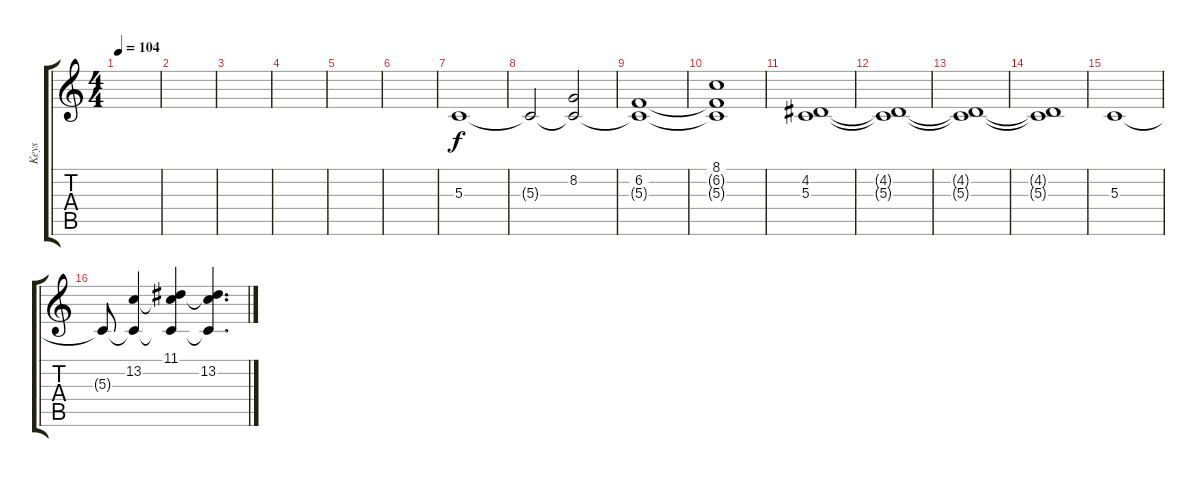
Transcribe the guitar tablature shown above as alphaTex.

\track ("Keys" "Keys") {instrument pad2warm}
\staff {score tabs}
\tuning (E4 B3 G3 D3 A2 E2) {hide}
\ts (4 4)
\tempo 104
\clef g2
\ks c
|
|
|
|
|
|
5.3.1{volume 11} |
5.3{t}.2 (8.2 5.3{t}).2 |
(6.2 5.3{t}).1 |
(8.1 6.2{t} 5.3{t}).1 |
(4.2 5.3).1 |
(4.2{t} 5.3{t}).1 |
(4.2{t} 5.3{t}).1{volume 0} |
(4.2{t} 5.3{t}).1 |
5.3.1{volume 12} |
5.3{t}.8 (13.2 5.3{t}).4 (11.1 13.2{t} 5.3{t}).4 (11.1{t} 13.2 5.3{t}).4{d}
